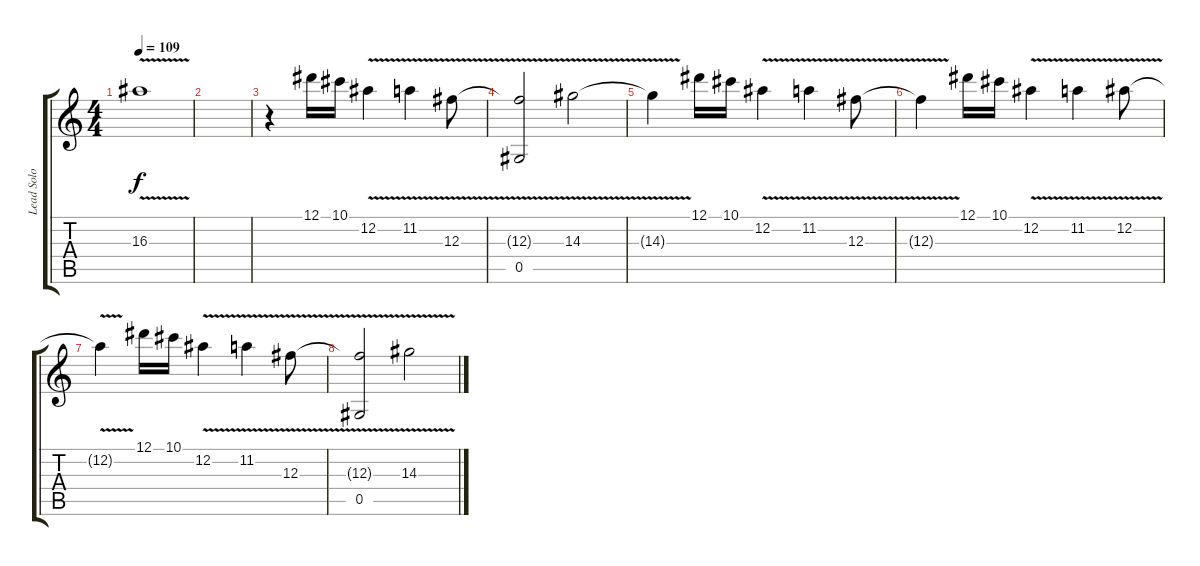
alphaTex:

\track ("Lead Solo" "Lead Solo") {instrument distortionguitar}
\staff {score tabs}
\tuning (Eb4 Bb3 Gb3 Db3 Ab2 Eb2) {hide}
\ts (4 4)
\tempo 109
\clef g2
\ks c
16.3{v}.1{dy f} |
|
r.4 12.1.16{volume 3} 10.1.16 12.2{v}.4 11.2{v}.4 12.3{v}.8 |
(12.3{t} 0.5).2 14.3{v}.2 |
14.3{t}.4 12.1.16 10.1.16 12.2{v}.4 11.2{v}.4 12.3{v}.8 |
12.3{t}.4 12.1.16 10.1.16 12.2{v}.4 11.2{v}.4 12.2{v}.8 |
12.2{t}.4 12.1.16 10.1.16 12.2{v}.4 11.2{v}.4 12.3{v}.8 |
(12.3{t} 0.5).2 14.3{v}.2
